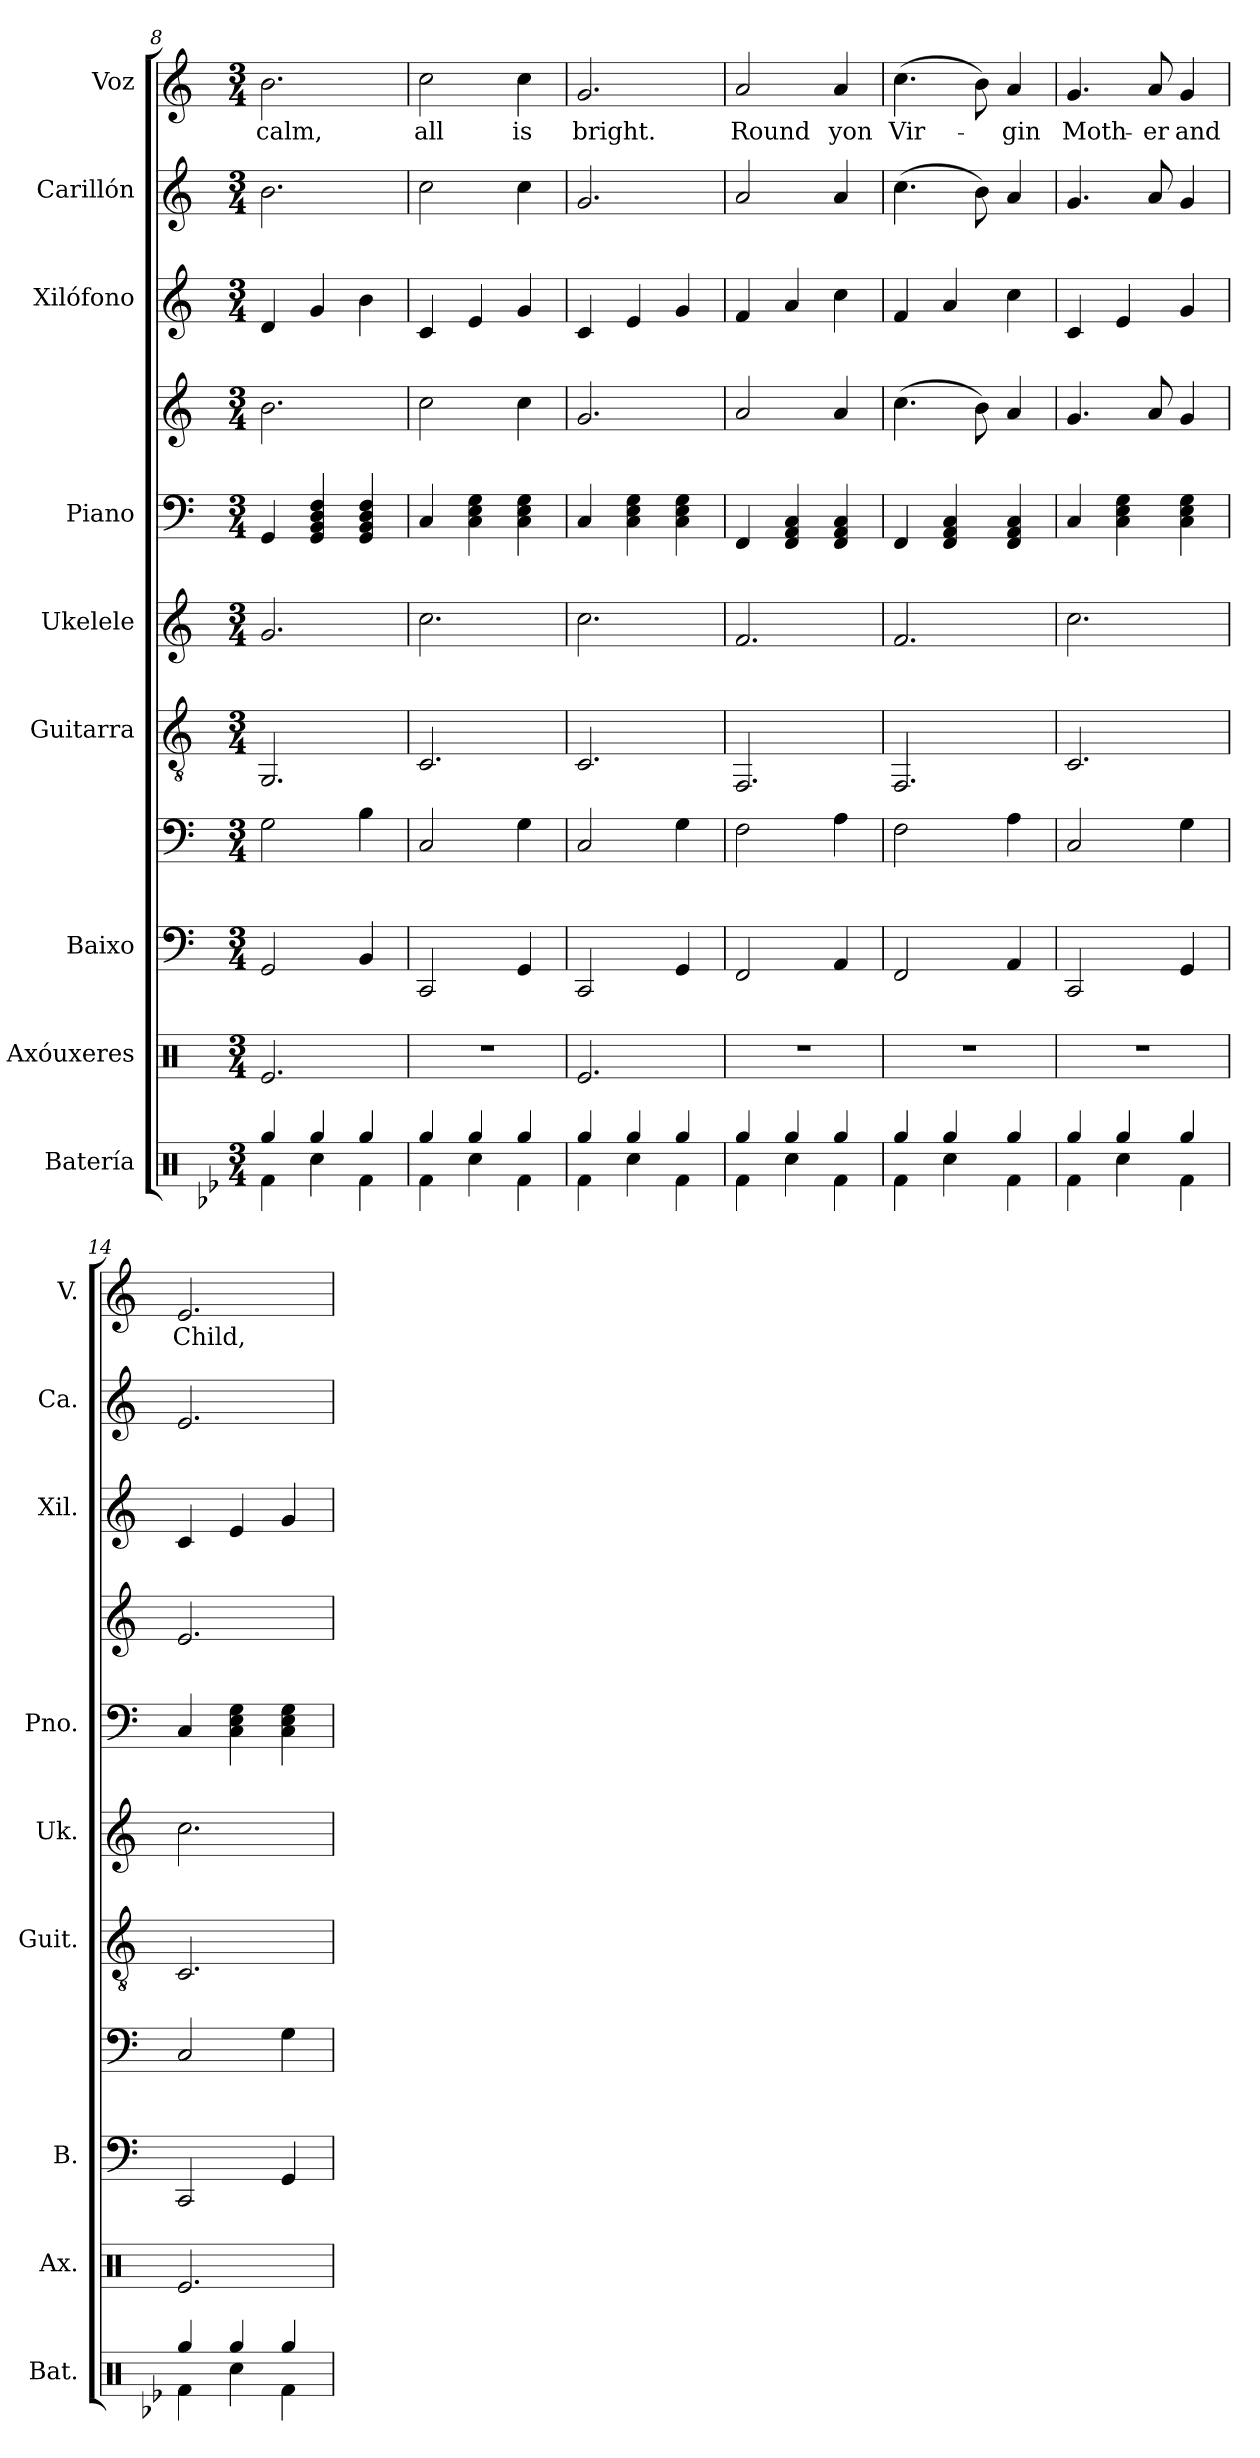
**kern	**kern	**kern	**kern	**kern	**kern	**kern	**kern	**kern	**kern	**kern	**text
*part9	*part8	*part7	*part7	*part6	*part5	*part4	*part4	*part3	*part2	*part1	*part1
*staff11	*staff10	*staff9	*staff8	*staff7	*staff6	*staff5	*staff4	*staff3	*staff2	*staff1	*staff1
*I"Batería	*I"Axóuxeres	*I"Baixo	*	*I"Guitarra	*I"Ukelele	*I"Piano	*	*I"Xilófono	*I"Carillón	*I"Voz	*
*I'Bat.	*I'Ax.	*I'B.	*	*I'Guit.	*I'Uk.	*I'Pno.	*	*I'Xil.	*I'Ca.	*I'V.	*
*clefX	*clefX	*	*clefF4	*clefGv2	*clefG2	*clefF4	*clefG2	*clefG2	*clefG2	*clefG2	*
*	*	*ITrd7c12	*ITrd7c12	*	*	*	*	*ITrd-7c-12	*ITrd-14c-24	*	*
*k[b-e-]	*k[]	*k[]	*k[]	*k[]	*k[]	*k[]	*k[]	*k[]	*k[]	*k[]	*
*M3/4	*M3/4	*M3/4	*M3/4	*M3/4	*M3/4	*M3/4	*M3/4	*M3/4	*M3/4	*M3/4	*
=8	=8	=8	=8	=8	=8	=8	=8	=8	=8	=8	=8
*^	*	*	*	*	*	*	*	*	*	*	*
!	!	!	!	!	!	!	!	!	!	!	!	!LO:LY:b
4Rgg/	4Rf\	2.Re/	2GGG	2GG\	2.GG/	2.g/	4GG/	2.b\	4dd/	2.bbb\	2.b\	calm,
4Rgg/	4Rcc\	.	.	.	.	.	4GG/ 4BB/ 4D/ 4F/	.	4gg/	.	.	.
4Rgg/	4Rf\	.	4BBB	4BB\	.	.	4GG/ 4BB/ 4D/ 4F/	.	4bb\	.	.	.
=9	=9	=9	=9	=9	=9	=9	=9	=9	=9	=9	=9	=9
!	!	!	!	!	!	!	!	!	!	!	!	!LO:LY:b
4Rgg/	4Rf\	2.r	2CCC	2CC/	2.C/	2.cc\	4C/	2cc\	4cc/	2cccc\	2cc\	all
4Rgg/	4Rcc\	.	.	.	.	.	4C\ 4E\ 4G\	.	4ee/	.	.	.
!	!	!	!	!	!	!	!	!	!	!	!	!LO:LY:b
4Rgg/	4Rf\	.	4GGG	4GG\	.	.	4C\ 4E\ 4G\	4cc\	4gg/	4cccc\	4cc\	is
!!LO:PB:g=z
=10	=10	=10	=10	=10	=10	=10	=10	=10	=10	=10	=10	=10
!	!	!	!	!	!	!	!	!	!	!	!	!LO:LY:b
4Rgg/	4Rf\	2.Re/	2CCC	2CC/	2.C/	2.cc\	4C/	2.g/	4cc/	2.ggg/	2.g/	bright.
4Rgg/	4Rcc\	.	.	.	.	.	4C\ 4E\ 4G\	.	4ee/	.	.	.
4Rgg/	4Rf\	.	4GGG	4GG\	.	.	4C\ 4E\ 4G\	.	4gg/	.	.	.
=11	=11	=11	=11	=11	=11	=11	=11	=11	=11	=11	=11	=11
!	!	!	!	!	!	!	!	!	!	!	!	!LO:LY:b
4Rgg/	4Rf\	2.r	2FFF	2FF\	2.FF/	2.f/	4FF/	2a/	4ff/	2aaa/	2a/	Round
4Rgg/	4Rcc\	.	.	.	.	.	4FF/ 4AA/ 4C/	.	4aa/	.	.	.
!	!	!	!	!	!	!	!	!	!	!	!	!LO:LY:b
4Rgg/	4Rf\	.	4AAA	4AA\	.	.	4FF/ 4AA/ 4C/	4a/	4ccc\	4aaa/	4a/	yon
=12	=12	=12	=12	=12	=12	=12	=12	=12	=12	=12	=12	=12
!	!	!	!	!	!	!	!	!	!	!	!	!LO:LY:b
4Rgg/	4Rf\	2.r	2FFF	2FF\	2.FF/	2.f/	4FF/	(>4.cc\	4ff/	(>4.cccc\	(>4.cc\	Vir-
4Rgg/	4Rcc\	.	.	.	.	.	4FF/ 4AA/ 4C/	.	4aa/	.	.	.
.	.	.	.	.	.	.	.	8b\)	.	8bbb\)	8b\)	.
!	!	!	!	!	!	!	!	!	!	!	!	!LO:LY:b
4Rgg/	4Rf\	.	4AAA	4AA\	.	.	4FF/ 4AA/ 4C/	4a/	4ccc\	4aaa/	4a/	-gin
=13	=13	=13	=13	=13	=13	=13	=13	=13	=13	=13	=13	=13
!	!	!	!	!	!	!	!	!	!	!	!	!LO:LY:b
4Rgg/	4Rf\	2.r	2CCC	2CC/	2.C/	2.cc\	4C/	4.g/	4cc/	4.ggg/	4.g/	Moth-
4Rgg/	4Rcc\	.	.	.	.	.	4C\ 4E\ 4G\	.	4ee/	.	.	.
!	!	!	!	!	!	!	!	!	!	!	!	!LO:LY:b
.	.	.	.	.	.	.	.	8a/	.	8aaa/	8a/	-er
!	!	!	!	!	!	!	!	!	!	!	!	!LO:LY:b
4Rgg/	4Rf\	.	4GGG	4GG\	.	.	4C\ 4E\ 4G\	4g/	4gg/	4ggg/	4g/	and
=14	=14	=14	=14	=14	=14	=14	=14	=14	=14	=14	=14	=14
!	!	!	!	!	!	!	!	!	!	!	!	!LO:LY:b
4Rgg/	4Rf\	2.Re/	2CCC	2CC/	2.C/	2.cc\	4C/	2.e/	4cc/	2.eee/	2.e/	Child,
4Rgg/	4Rcc\	.	.	.	.	.	4C\ 4E\ 4G\	.	4ee/	.	.	.
4Rgg/	4Rf\	.	4GGG	4GG\	.	.	4C\ 4E\ 4G\	.	4gg/	.	.	.
*v	*v	*	*	*	*	*	*	*	*	*	*	*
=	=	=	=	=	=	=	=	=	=	=	=
*-	*-	*-	*-	*-	*-	*-	*-	*-	*-	*-	*-
